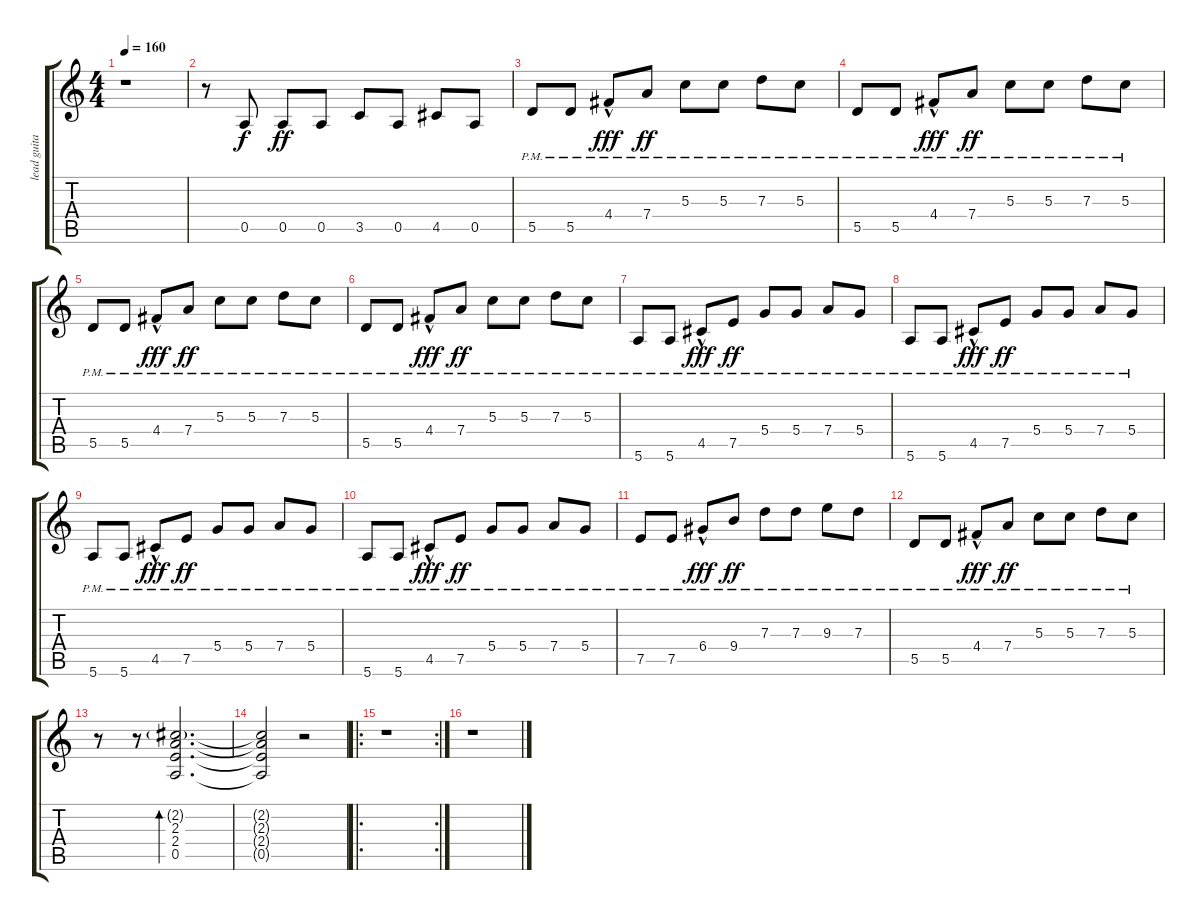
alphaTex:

\track ("lead guitar" "lead guita") {instrument distortionguitar}
\staff {score tabs}
\tuning (E4 B3 G3 D3 A2 E2) {hide}
\ts (4 4)
\tempo 160
\clef g2
\ks c
r.1{dy fff} |
r.8 0.5.8{dy f} 0.5.8{dy ff} 0.5.8 3.5.8 0.5.8 4.5.8 0.5.8 |
5.5{pm}.8 5.5{pm}.8 4.4{hac pm}.8{dy fff} 7.4{pm}.8{dy ff} 5.3{pm}.8 5.3{pm}.8 7.3{pm}.8 5.3{pm}.8 |
5.5{pm}.8 5.5{pm}.8 4.4{hac pm}.8{dy fff} 7.4{pm}.8{dy ff} 5.3{pm}.8 5.3{pm}.8 7.3{pm}.8 5.3{pm}.8 |
5.5{pm}.8 5.5{pm}.8 4.4{hac pm}.8{dy fff} 7.4{pm}.8{dy ff} 5.3{pm}.8 5.3{pm}.8 7.3{pm}.8 5.3{pm}.8 |
5.5{pm}.8 5.5{pm}.8 4.4{hac pm}.8{dy fff} 7.4{pm}.8{dy ff} 5.3{pm}.8 5.3{pm}.8 7.3{pm}.8 5.3{pm}.8 |
5.6{pm}.8 5.6{pm}.8 4.5{hac pm}.8{dy fff} 7.5{pm}.8{dy ff} 5.4{pm}.8 5.4{pm}.8 7.4{pm}.8 5.4{pm}.8 |
5.6{pm}.8 5.6{pm}.8 4.5{hac pm}.8{dy fff} 7.5{pm}.8{dy ff} 5.4{pm}.8 5.4{pm}.8 7.4{pm}.8 5.4{pm}.8 |
5.6{pm}.8 5.6{pm}.8 4.5{hac pm}.8{dy fff} 7.5{pm}.8{dy ff} 5.4{pm}.8 5.4{pm}.8 7.4{pm}.8 5.4{pm}.8 |
5.6{pm}.8 5.6{pm}.8 4.5{hac pm}.8{dy fff} 7.5{pm}.8{dy ff} 5.4{pm}.8 5.4{pm}.8 7.4{pm}.8 5.4{pm}.8 |
7.5{pm}.8 7.5{pm}.8 6.4{hac pm}.8{dy fff} 9.4{pm}.8{dy ff} 7.3{pm}.8 7.3{pm}.8 9.3{pm}.8 7.3{pm}.8 |
5.5{pm}.8 5.5{pm}.8 4.4{hac pm}.8{dy fff} 7.4{pm}.8{dy ff} 5.3{pm}.8 5.3{pm}.8 7.3{pm}.8 5.3{pm}.8 |
r.8 r.8 (2.2{g} 2.3 2.4 0.5).2{d bd 30} |
(2.2{t} 2.3{t} 2.4{t} 0.5{t}).2 r.2 |
\ro
\rc 2
r.1 |
r.1
